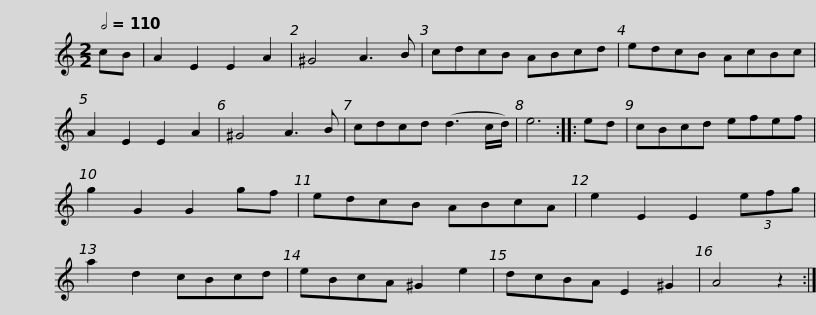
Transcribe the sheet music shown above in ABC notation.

X:1
L:1/8
Q:1/2=110
M:2/2
I:linebreak $
K:C
V:1 treble
V:1
 cB | A2 E2 E2 A2 | ^G4 A3 B | cdcB ABcd | edcB AcBc | %5
 A2 E2 E2 A2 | ^G4 A3 B | cdcd (d3 c/d/) | e6 ::$ ed | %10
 cBcd efef | g2 G2 G2 gf | edcB ABcA | e2 E2 E2 (3efg | a2 d2 cBcd | %15
 eBcA ^G2 e2 |$ dcBA E2 ^G2 | A4 z2 :| %18
